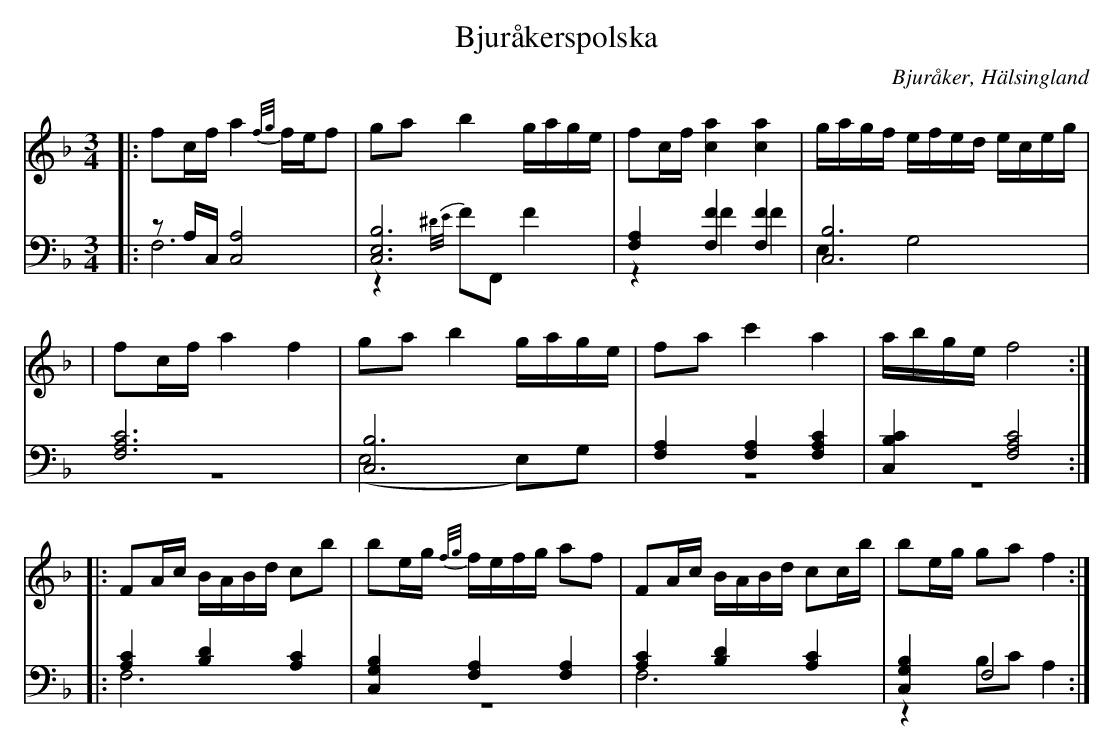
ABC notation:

X:1
T: Bjuråkerspolska
O: Bjuråker, Hälsingland
M: 3/4
L: 1/8
K: F
V:1
V:2
V:3 merge
V: 1
|:fc/f/ a2 {f/g/}f/e/f|ga b2 g/a/g/e/|fc/f/ [c2a2] [c2a2]|g/a/g/f/ e/f/e/d/ e/c/e/g/|
|fc/f/ a2 f2|ga b2 g/a/g/e/|fa c'2 a2| a/b/g/e/ f4:|
|:FA/c/ B/A/B/d/ cb|be/g/ {f/g/}f/e/f/g/ af|FA/c/ B/A/B/d/ cc/b/|be/g/ ga f2:|
V:2 clef=bass
|:zA,/C,/ [A,4C,4]|[C,6E,6B,6]|[F,2A,2] [F,2F2] [F,2F2]|[C,6B,6]|
[F,6A,6C6]|[C,6B,6]|[F,2A,2] [F,2A,2] [F,2A,2C2]|[C,2B,2C2] [F,4A,4C4]:|
 |:[A,2C2] [B,2D2] [A,2C2]|[C,2G,2B,2] [F,2A,2] [F,2A,2]|[A,2C2] [B,2D2] [A,2C2]|[C,2G,2B,2] F,4 :|
V:3 clef=bass
 |:F,6|z2 {^D/E/}FF,, F2|z2 F2 F2|E,2 G,4|
 |z6|(E,4 E,)G,|z6|z6:|
|:F,6|z6|F,6|z2 B,C A,2:|
